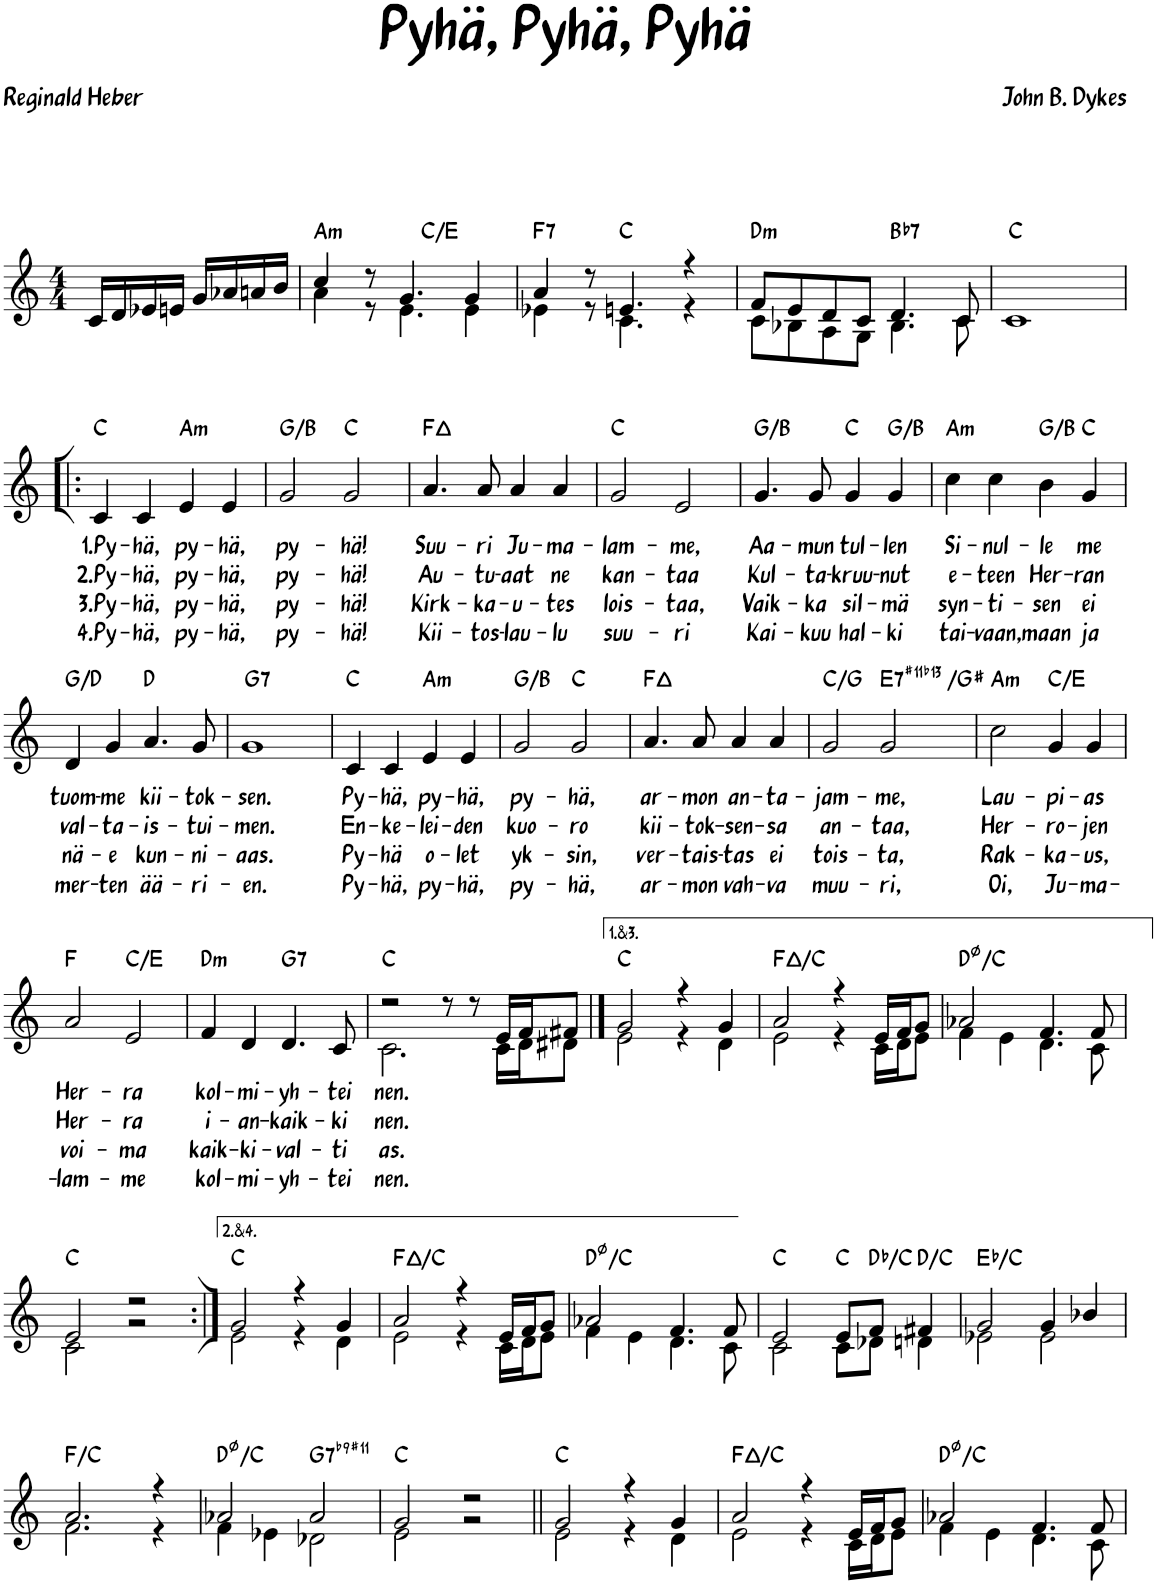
**kern	**text	**text	**text	**text	**harte
*part1	*part1	*part1	*part1	*part1	*part1
*staff1	*staff1	*staff1	*staff1	*staff1	*
*I"Piano	*	*	*	*	*
*I'Pno.	*	*	*	*	*
*clefG2	*	*	*	*	*
*k[]	*	*	*	*	*
*M4/4	*	*	*	*	*
=1	=1	=1	=1	=1	=1
16c/LL	.	.	.	.	.
16d/	.	.	.	.	.
16e-X/	.	.	.	.	.
16en/JJ	.	.	.	.	.
16g/LL	.	.	.	.	.
16a-X/	.	.	.	.	.
16an/	.	.	.	.	.
16b/JJ	.	.	.	.	.
=2	=2	=2	=2	=2	=2
*^	*	*	*	*	*
!	!	!	!	!	!	!LO:H:kt=m
*	*^	*	*	*	*	*
4cc/	4a\	2ryy	.	.	.	.	A:min
8r	8r	.	.	.	.	.	.
4.g/	4.e\	.	.	.	.	.	.
.	.	2ryy	.	.	.	.	C:maj/3
4g/	4e\	.	.	.	.	.	.
=3	=3	=3	=3	=3	=3	=3	=3
!	!	!	!	!	!	!	!LO:H:kt=7
*	*v	*v	*	*	*	*	*
4a/	4e-X\	.	.	.	.	F:7
8r	8r	.	.	.	.	.
4.en/	4.c\	.	.	.	.	C:maj
4r	4r	.	.	.	.	.
=4	=4	=4	=4	=4	=4	=4
!	!	!	!	!	!	!LO:H:kt=m
8f/L	8c\L	.	.	.	.	D:min
8e/	8B-X\	.	.	.	.	.
8d/	8A\	.	.	.	.	.
8c/J	8G\J	.	.	.	.	.
!	!	!	!	!	!	!LO:H:kt=7
4.d/	4.B-\	.	.	.	.	Bb:7
8c/	8c\	.	.	.	.	.
=5	=5	=5	=5	=5	=5	=5
1ryy	1c	.	.	.	.	C:maj
!!LO:LB:g=z	!!
=6!|:	=6!|:	=6!|:	=6!|:	=6!|:	=6!|:	=6!|:
!	!	!LO:LY:b	!LO:LY:b	!LO:LY:b	!LO:LY:b	!
*v	*v	*	*	*	*	*
4c/	1.Py-	2.Py-	3.Py-	4.Py-	C:maj
!	!LO:LY:b	!LO:LY:b	!LO:LY:b	!LO:LY:b	!
4c/	-hä,	-hä,	-hä,	-hä,	.
!	!LO:LY:b	!LO:LY:b	!LO:LY:b	!LO:LY:b	!LO:H:kt=m
4e/	py-	py-	py-	py-	A:min
!	!LO:LY:b	!LO:LY:b	!LO:LY:b	!LO:LY:b	!
4e/	-hä,	-hä,	-hä,	-hä,	.
=7	=7	=7	=7	=7	=7
!	!LO:LY:b	!LO:LY:b	!LO:LY:b	!LO:LY:b	!
2g/	py-	py-	py-	py-	G:maj/3
!	!LO:LY:b	!LO:LY:b	!LO:LY:b	!LO:LY:b	!
2g/	-hä!	-hä!	-hä!	-hä!	C:maj
=8	=8	=8	=8	=8	=8
!	!LO:LY:b	!LO:LY:b	!LO:LY:b	!LO:LY:b	!
4.a/	Suu-	Au-	Kirk-	Kii-	F:maj
!	!LO:LY:b	!LO:LY:b	!LO:LY:b	!LO:LY:b	!
8a/	-ri	-tu-	-ka-	-tos-	.
!	!LO:LY:b	!LO:LY:b	!LO:LY:b	!LO:LY:b	!
4a/	Ju-	-aat	-u-	-lau-	.
!	!LO:LY:b	!LO:LY:b	!LO:LY:b	!LO:LY:b	!
4a/	-ma-	ne	-tes	-lu	.
=9	=9	=9	=9	=9	=9
!	!LO:LY:b	!LO:LY:b	!LO:LY:b	!LO:LY:b	!
2g/	-lam-	kan-	lois-	suu-	C:maj
!	!LO:LY:b	!LO:LY:b	!LO:LY:b	!LO:LY:b	!
2e/	-me,	-taa	-taa,	-ri	.
=10	=10	=10	=10	=10	=10
!	!LO:LY:b	!LO:LY:b	!LO:LY:b	!LO:LY:b	!
4.g/	Aa-	Kul-	Vaik-	Kai-	G:maj/3
!	!LO:LY:b	!LO:LY:b	!LO:LY:b	!LO:LY:b	!
8g/	-mun	-ta-	-ka	-kuu	.
!	!LO:LY:b	!LO:LY:b	!LO:LY:b	!LO:LY:b	!
4g/	tul-	-kruu-	sil-	hal-	C:maj
!	!LO:LY:b	!LO:LY:b	!LO:LY:b	!LO:LY:b	!
4g/	-len	-nut	-mä	-ki	G:maj/3
=11	=11	=11	=11	=11	=11
!	!LO:LY:b	!LO:LY:b	!LO:LY:b	!LO:LY:b	!LO:H:kt=m
4cc\	Si-	e-	syn-	tai-	A:min
!	!LO:LY:b	!LO:LY:b	!LO:LY:b	!LO:LY:b	!
4cc\	-nul-	-teen	-ti-	-vaan,	.
!	!LO:LY:b	!LO:LY:b	!LO:LY:b	!LO:LY:b	!
4b\	-le	Her-	-sen	maan	G:maj/3
!	!LO:LY:b	!LO:LY:b	!LO:LY:b	!LO:LY:b	!
4g/	me	-ran	ei	ja	C:maj
!!LO:LB:g=z
=12	=12	=12	=12	=12	=12
!	!LO:LY:b	!LO:LY:b	!LO:LY:b	!LO:LY:b	!
4d/	tuom-	val-	nä-	mer-	G:maj/5
!	!LO:LY:b	!LO:LY:b	!LO:LY:b	!LO:LY:b	!
4g/	-me	-ta-	-e	-ten	.
!	!LO:LY:b	!LO:LY:b	!LO:LY:b	!LO:LY:b	!
4.a/	kii-	-is-	kun-	ää-	D:maj
!	!LO:LY:b	!LO:LY:b	!LO:LY:b	!LO:LY:b	!
8g/	-tok-	-tui-	-ni-	-ri-	.
=13	=13	=13	=13	=13	=13
!	!LO:LY:b	!LO:LY:b	!LO:LY:b	!LO:LY:b	!LO:H:kt=7
1g	-sen.	-men.	-aas.	-en.	G:7
=14	=14	=14	=14	=14	=14
!	!LO:LY:b	!LO:LY:b	!LO:LY:b	!LO:LY:b	!
4c/	Py-	En-	Py-	Py-	C:maj
!	!LO:LY:b	!LO:LY:b	!LO:LY:b	!LO:LY:b	!
4c/	-hä,	-ke-	-hä	-hä,	.
!	!LO:LY:b	!LO:LY:b	!LO:LY:b	!LO:LY:b	!LO:H:kt=m
4e/	py-	-lei-	o-	py-	A:min
!	!LO:LY:b	!LO:LY:b	!LO:LY:b	!LO:LY:b	!
4e/	-hä,	-den	-let	-hä,	.
=15	=15	=15	=15	=15	=15
!	!LO:LY:b	!LO:LY:b	!LO:LY:b	!LO:LY:b	!
2g/	py-	kuo-	yk-	py-	G:maj/3
!	!LO:LY:b	!LO:LY:b	!LO:LY:b	!LO:LY:b	!
2g/	-hä,	-ro	-sin,	-hä,	C:maj
=16	=16	=16	=16	=16	=16
!	!LO:LY:b	!LO:LY:b	!LO:LY:b	!LO:LY:b	!
4.a/	ar-	kii-	ver-	ar-	F:maj
!	!LO:LY:b	!LO:LY:b	!LO:LY:b	!LO:LY:b	!
8a/	-mon	-tok-	-tais-	-mon	.
!	!LO:LY:b	!LO:LY:b	!LO:LY:b	!LO:LY:b	!
4a/	an-	-sen-	-tas	vah-	.
!	!LO:LY:b	!LO:LY:b	!LO:LY:b	!LO:LY:b	!
4a/	-ta-	-sa	ei	-va	.
=17	=17	=17	=17	=17	=17
!	!LO:LY:b	!LO:LY:b	!LO:LY:b	!LO:LY:b	!
2g/	-jam-	an-	tois-	muu-	C:maj/5
!	!LO:LY:b	!LO:LY:b	!LO:LY:b	!LO:LY:b	!LO:H:n=1:kt=7
!	!	!	!	!	!LO:H:n=2:kt=N.C.
2g/	-me,	-taa,	-ta,	-ri,	E:7(#11,b13) N
=18	=18	=18	=18	=18	=18
!	!LO:LY:b	!LO:LY:b	!LO:LY:b	!LO:LY:b	!LO:H:kt=m
2cc\	Lau-	Her-	Rak-	Oi,	A:min
!	!LO:LY:b	!LO:LY:b	!LO:LY:b	!LO:LY:b	!
4g/	-pi-	-ro-	-ka-	Ju-	C:maj/3
!	!LO:LY:b	!LO:LY:b	!LO:LY:b	!LO:LY:b	!
4g/	-as	-jen	-us,	-ma-	.
!!LO:LB:g=z
=19	=19	=19	=19	=19	=19
!	!LO:LY:b	!LO:LY:b	!LO:LY:b	!LO:LY:b	!
2a/	Her-	Her-	voi-	-lam-	F:maj
!	!LO:LY:b	!LO:LY:b	!LO:LY:b	!LO:LY:b	!
2e/	-ra	-ra	-ma	-me	C:maj/3
=20	=20	=20	=20	=20	=20
!	!LO:LY:b	!LO:LY:b	!LO:LY:b	!LO:LY:b	!LO:H:kt=m
4f/	kol-	i-	kaik-	kol-	D:min
!	!LO:LY:b	!LO:LY:b	!LO:LY:b	!LO:LY:b	!
4d/	-mi-	-an-	-ki-	-mi-	.
!	!LO:LY:b	!LO:LY:b	!LO:LY:b	!LO:LY:b	!LO:H:kt=7
4.d/	-yh-	-kaik-	-val-	-yh-	G:7
!	!LO:LY:b	!LO:LY:b	!LO:LY:b	!LO:LY:b	!
8c/	-tei-	-ki-	-ti-	-tei-	.
=21	=21	=21	=21	=21	=21
*^	*	*	*	*	*
!	!	!LO:LY:b	!LO:LY:b	!LO:LY:b	!LO:LY:b	!
2r	2.c\	nen.	nen.	as.	nen.	C:maj
8r	.	.	.	.	.	.
8r	.	.	.	.	.	.
16e/LL	16c\LL	.	.	.	.	.
16f/J	16d\J	.	.	.	.	.
8f#X/J	8d#X\J	.	.	.	.	.
==22	==22	==22	==22	==22	==22	==22
2g/	2e\	.	.	.	.	C:maj
4r	4r	.	.	.	.	.
4g/	4d\	.	.	.	.	.
=23	=23	=23	=23	=23	=23	=23
2a/	2e\	.	.	.	.	F:maj/5
4r	4r	.	.	.	.	.
16e/LL	16c\LL	.	.	.	.	.
16f/J	16d\J	.	.	.	.	.
8g/J	8e\J	.	.	.	.	.
=24	=24	=24	=24	=24	=24	=24
2a-X/	4f\	.	.	.	.	D:hdim7/b7
.	4e\	.	.	.	.	.
4.f/	4.d\	.	.	.	.	.
8f/	8c\	.	.	.	.	.
!!LO:LB:g=z	!!
=25	=25	=25	=25	=25	=25	=25
2e/	2c\	.	.	.	.	C:maj
2r	2r	.	.	.	.	.
=26:|!	=26:|!	=26:|!	=26:|!	=26:|!	=26:|!	=26:|!
2g/	2e\	.	.	.	.	C:maj
4r	4r	.	.	.	.	.
4g/	4d\	.	.	.	.	.
=27	=27	=27	=27	=27	=27	=27
2a/	2e\	.	.	.	.	F:maj/5
4r	4r	.	.	.	.	.
16e/LL	16c\LL	.	.	.	.	.
16f/J	16d\J	.	.	.	.	.
8g/J	8e\J	.	.	.	.	.
=28	=28	=28	=28	=28	=28	=28
2a-X/	4f\	.	.	.	.	D:hdim7/b7
.	4e\	.	.	.	.	.
4.f/	4.d\	.	.	.	.	.
8f/	8c\	.	.	.	.	.
=29	=29	=29	=29	=29	=29	=29
2e/	2c\	.	.	.	.	C:maj
8e/L	8c\L	.	.	.	.	C:maj
8f/J	8d-X\J	.	.	.	.	Db:maj/7
4f#X/	4dn\	.	.	.	.	D:maj/b7
=30	=30	=30	=30	=30	=30	=30
2g/	2e-X\	.	.	.	.	Eb:maj/6
4g/	2e-\	.	.	.	.	.
4b-X/	.	.	.	.	.	.
!!LO:LB:g=z	!!
=31	=31	=31	=31	=31	=31	=31
2.a/	2.f\	.	.	.	.	F:maj/5
4r	4r	.	.	.	.	.
=32	=32	=32	=32	=32	=32	=32
2a-X/	4f\	.	.	.	.	D:hdim7/b7
.	4e-X\	.	.	.	.	.
!	!	!	!	!	!	!LO:H:kt=7
2a-/	2d-X\	.	.	.	.	G:7(b9,#11)
=33	=33	=33	=33	=33	=33	=33
2g/	2e\	.	.	.	.	C:maj
2r	2r	.	.	.	.	.
=34||	=34||	=34||	=34||	=34||	=34||	=34||
2g/	2e\	.	.	.	.	C:maj
4r	4r	.	.	.	.	.
4g/	4d\	.	.	.	.	.
=35	=35	=35	=35	=35	=35	=35
2a/	2e\	.	.	.	.	F:maj/5
4r	4r	.	.	.	.	.
16e/LL	16c\LL	.	.	.	.	.
16f/J	16d\J	.	.	.	.	.
8g/J	8e\J	.	.	.	.	.
=36	=36	=36	=36	=36	=36	=36
2a-X/	4f\	.	.	.	.	D:hdim7/b7
.	4e\	.	.	.	.	.
4.f/	4.d\	.	.	.	.	.
8f/	8c\	.	.	.	.	.
*v	*v	*	*	*	*	*
=	=	=	=	=	=
*-	*-	*-	*-	*-	*-
